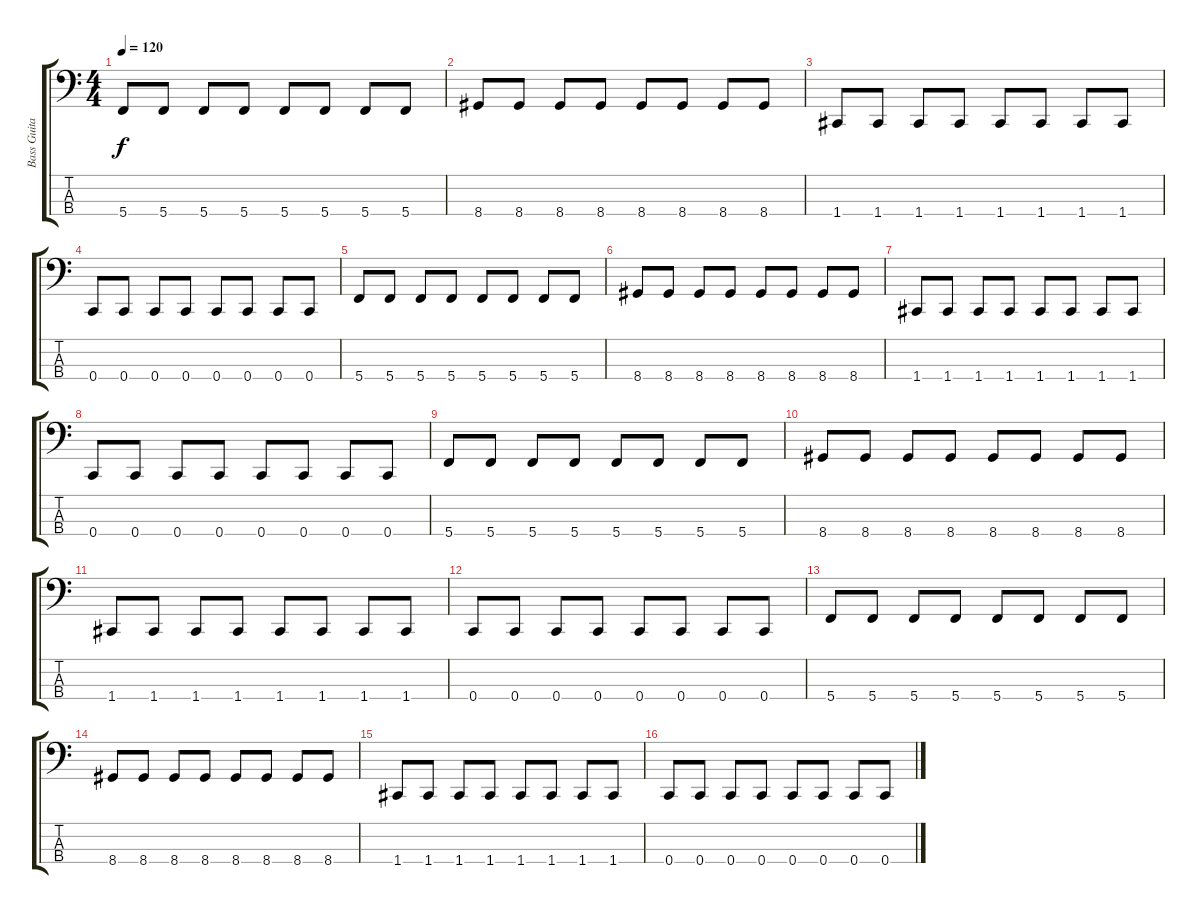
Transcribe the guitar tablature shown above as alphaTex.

\track ("Bass Guitar" "Bass Guita") {instrument acousticguitarsteel}
\staff {score tabs}
\tuning (F2 C2 G1 C1) {hide}
\ts (4 4)
\tempo 120
\clef f4
\ks c
5.4.8{dy f} 5.4.8 5.4.8 5.4.8 5.4.8 5.4.8 5.4.8 5.4.8 |
8.4.8 8.4.8 8.4.8 8.4.8 8.4.8 8.4.8 8.4.8 8.4.8 |
1.4.8 1.4.8 1.4.8 1.4.8 1.4.8 1.4.8 1.4.8 1.4.8 |
0.4.8 0.4.8 0.4.8 0.4.8 0.4.8 0.4.8 0.4.8 0.4.8 |
5.4.8 5.4.8 5.4.8 5.4.8 5.4.8 5.4.8 5.4.8 5.4.8 |
8.4.8 8.4.8 8.4.8 8.4.8 8.4.8 8.4.8 8.4.8 8.4.8 |
1.4.8 1.4.8 1.4.8 1.4.8 1.4.8 1.4.8 1.4.8 1.4.8 |
0.4.8 0.4.8 0.4.8 0.4.8 0.4.8 0.4.8 0.4.8 0.4.8 |
5.4.8 5.4.8 5.4.8 5.4.8 5.4.8 5.4.8 5.4.8 5.4.8 |
8.4.8 8.4.8 8.4.8 8.4.8 8.4.8 8.4.8 8.4.8 8.4.8 |
1.4.8 1.4.8 1.4.8 1.4.8 1.4.8 1.4.8 1.4.8 1.4.8 |
0.4.8 0.4.8 0.4.8 0.4.8 0.4.8 0.4.8 0.4.8 0.4.8 |
5.4.8 5.4.8 5.4.8 5.4.8 5.4.8 5.4.8 5.4.8 5.4.8 |
8.4.8 8.4.8 8.4.8 8.4.8 8.4.8 8.4.8 8.4.8 8.4.8 |
1.4.8 1.4.8 1.4.8 1.4.8 1.4.8 1.4.8 1.4.8 1.4.8 |
0.4.8 0.4.8 0.4.8 0.4.8 0.4.8 0.4.8 0.4.8 0.4.8
